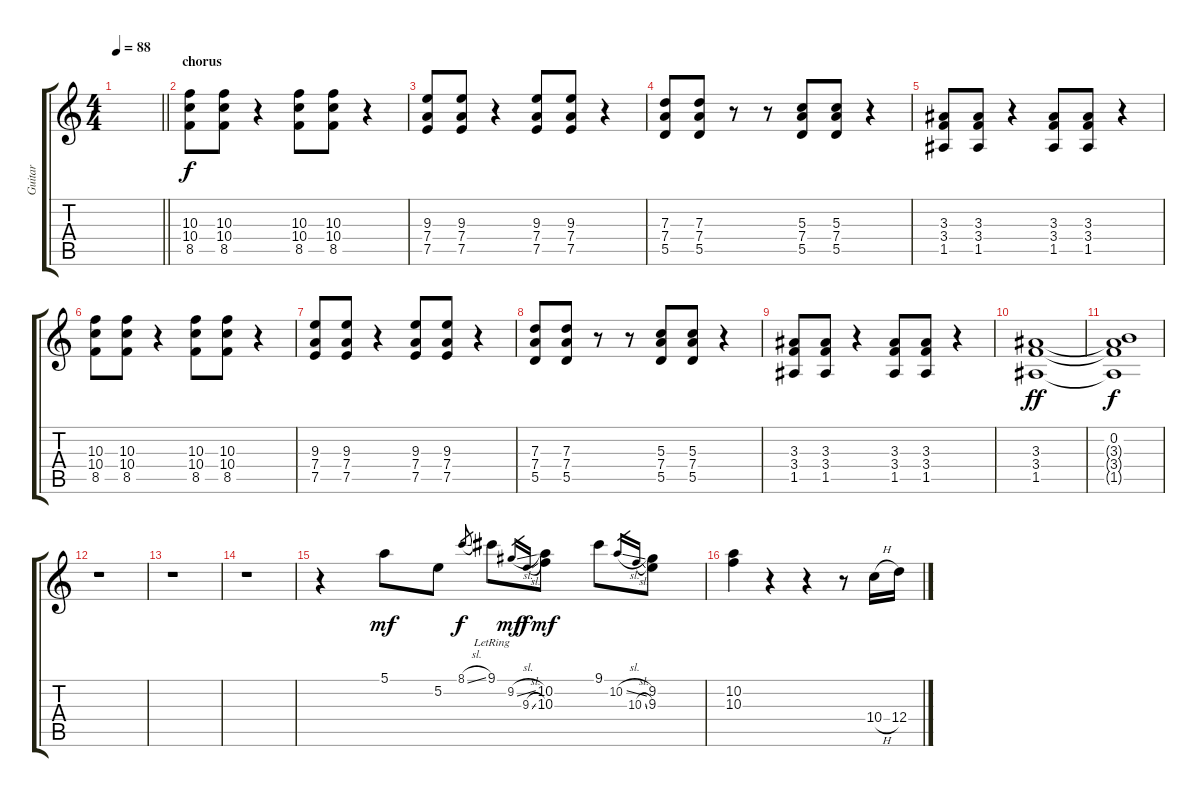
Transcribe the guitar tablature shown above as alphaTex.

\track ("Guitar" "Guitar") {instrument overdrivenguitar}
\staff {score tabs}
\tuning (E4 B3 G3 D3 A2 E2) {hide}
\ts (4 4)
\tempo 88
\clef g2
\barLineRight lightlight
\ks c
|
\section ("" "chorus")
(10.3 10.4 8.5).8 (10.3 10.4 8.5).8 r.4 (10.3 10.4 8.5).8 (10.3 10.4 8.5).8 r.4 |
(9.3 7.4 7.5).8 (9.3 7.4 7.5).8 r.4 (9.3 7.4 7.5).8 (9.3 7.4 7.5).8 r.4 |
(7.3 7.4 5.5).8 (7.3 7.4 5.5).8 r.8 r.8 (5.3 7.4 5.5).8 (5.3 7.4 5.5).8 r.4 |
(3.3 3.4 1.5).8 (3.3 3.4 1.5).8 r.4 (3.3 3.4 1.5).8 (3.3 3.4 1.5).8 r.4 |
(10.3 10.4 8.5).8 (10.3 10.4 8.5).8 r.4 (10.3 10.4 8.5).8 (10.3 10.4 8.5).8 r.4 |
(9.3 7.4 7.5).8 (9.3 7.4 7.5).8 r.4 (9.3 7.4 7.5).8 (9.3 7.4 7.5).8 r.4 |
(7.3 7.4 5.5).8 (7.3 7.4 5.5).8 r.8 r.8 (5.3 7.4 5.5).8 (5.3 7.4 5.5).8 r.4 |
(3.3 3.4 1.5).8 (3.3 3.4 1.5).8 r.4 (3.3 3.4 1.5).8 (3.3 3.4 1.5).8 r.4 |
(3.3 3.4 1.5).1{dy ff} |
(0.2 3.3{t} 3.4{t} 1.5{t}).1{dy f} |
r.1 |
r.1 |
r.1 |
r.4{volume 3 instrument overdrivenguitar} 5.1.8{dy mf} 5.2.8 8.1{sl}.8{gr dy f} 9.1{lr}.8 9.2{sl}.16{gr dy mf} 9.3{sl}.16{gr dy f} (10.2 10.3).8{dy mf} 9.1.8 10.2{sl}.16{gr} 10.3{sl}.16{gr} (9.2 9.3).8 |
(10.2 10.3).4 r.4 r.4 r.8 10.4{h}.16 12.4.16
